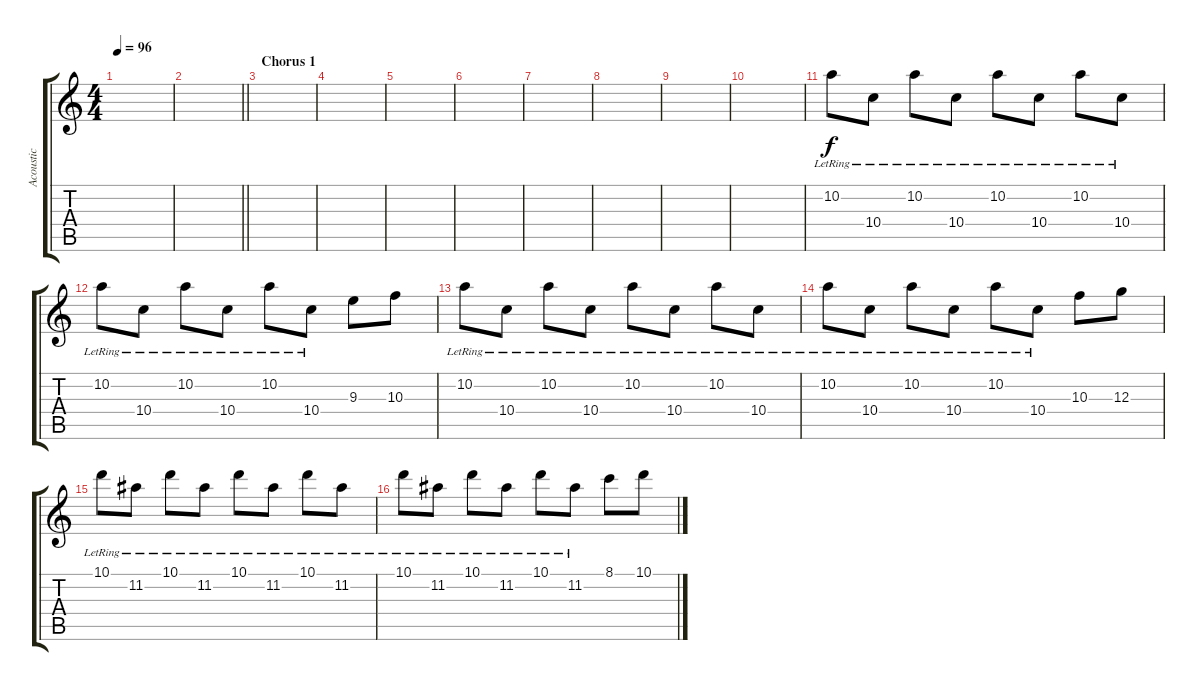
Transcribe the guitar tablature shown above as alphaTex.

\track ("Acoustic" "Acoustic") {instrument acousticguitarsteel}
\staff {score tabs}
\tuning (E4 B3 G3 D3 A2 E2) {hide}
\ts (4 4)
\tempo 96
\clef g2
\ks c
|
\barLineRight lightlight
|
\section ("" "Chorus 1")
|
|
|
|
|
|
|
|
10.2{lr}.8 10.4{lr}.8 10.2{lr}.8 10.4{lr}.8 10.2{lr}.8 10.4{lr}.8 10.2{lr}.8 10.4{lr}.8 |
10.2{lr}.8 10.4{lr}.8 10.2{lr}.8 10.4{lr}.8 10.2{lr}.8 10.4{lr}.8 9.3.8 10.3.8 |
10.2{lr}.8 10.4{lr}.8 10.2{lr}.8 10.4{lr}.8 10.2{lr}.8 10.4{lr}.8 10.2{lr}.8 10.4{lr}.8 |
10.2{lr}.8 10.4{lr}.8 10.2{lr}.8 10.4{lr}.8 10.2{lr}.8 10.4{lr}.8 10.3.8 12.3.8 |
10.1{lr}.8 11.2{lr}.8 10.1{lr}.8 11.2{lr}.8 10.1{lr}.8 11.2{lr}.8 10.1{lr}.8 11.2{lr}.8 |
10.1{lr}.8 11.2{lr}.8 10.1{lr}.8 11.2{lr}.8 10.1{lr}.8 11.2{lr}.8 8.1.8 10.1.8
